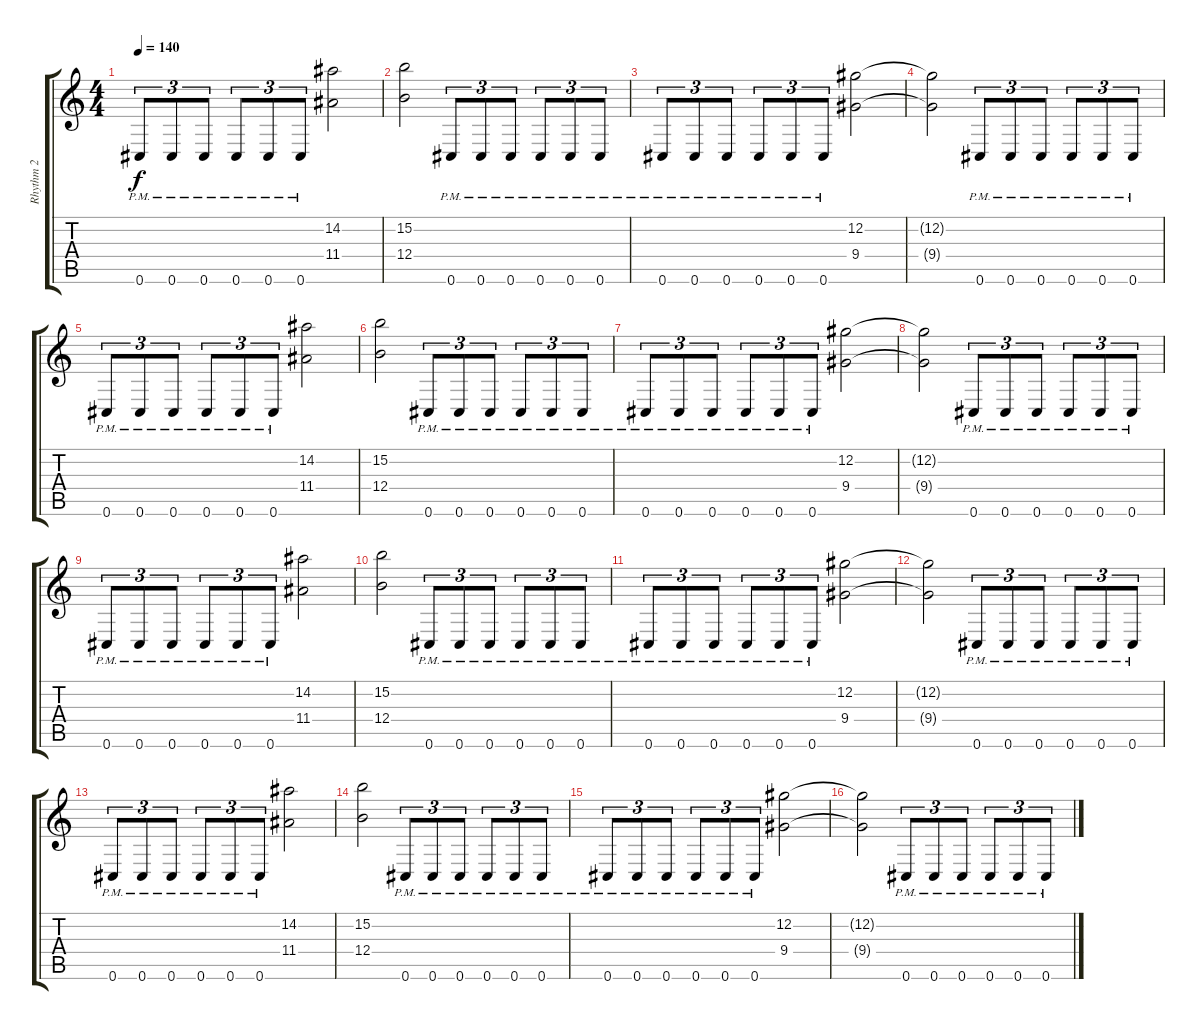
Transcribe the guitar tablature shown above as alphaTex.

\track ("Rhythm 2" "Rhythm 2") {instrument distortionguitar}
\staff {score tabs}
\tuning (Db4 Ab3 E3 B2 Gb2 Db2) {hide}
\ts (4 4)
\tempo 140
\clef g2
\ks c
0.6{pm}.8{tu (3 2) dy f} 0.6{pm}.8{tu (3 2)} 0.6{pm}.8{tu (3 2)} 0.6{pm}.8{tu (3 2)} 0.6{pm}.8{tu (3 2)} 0.6{pm}.8{tu (3 2)} (14.2 11.4).2 |
(15.2 12.4).2 0.6{pm}.8{tu (3 2)} 0.6{pm}.8{tu (3 2)} 0.6{pm}.8{tu (3 2)} 0.6{pm}.8{tu (3 2)} 0.6{pm}.8{tu (3 2)} 0.6{pm}.8{tu (3 2)} |
0.6{pm}.8{tu (3 2)} 0.6{pm}.8{tu (3 2)} 0.6{pm}.8{tu (3 2)} 0.6{pm}.8{tu (3 2)} 0.6{pm}.8{tu (3 2)} 0.6{pm}.8{tu (3 2)} (12.2 9.4).2 |
(12.2{t} 9.4{t}).2 0.6{pm}.8{tu (3 2)} 0.6{pm}.8{tu (3 2)} 0.6{pm}.8{tu (3 2)} 0.6{pm}.8{tu (3 2)} 0.6{pm}.8{tu (3 2)} 0.6{pm}.8{tu (3 2)} |
0.6{pm}.8{tu (3 2)} 0.6{pm}.8{tu (3 2)} 0.6{pm}.8{tu (3 2)} 0.6{pm}.8{tu (3 2)} 0.6{pm}.8{tu (3 2)} 0.6{pm}.8{tu (3 2)} (14.2 11.4).2 |
(15.2 12.4).2 0.6{pm}.8{tu (3 2)} 0.6{pm}.8{tu (3 2)} 0.6{pm}.8{tu (3 2)} 0.6{pm}.8{tu (3 2)} 0.6{pm}.8{tu (3 2)} 0.6{pm}.8{tu (3 2)} |
0.6{pm}.8{tu (3 2)} 0.6{pm}.8{tu (3 2)} 0.6{pm}.8{tu (3 2)} 0.6{pm}.8{tu (3 2)} 0.6{pm}.8{tu (3 2)} 0.6{pm}.8{tu (3 2)} (12.2 9.4).2 |
(12.2{t} 9.4{t}).2 0.6{pm}.8{tu (3 2)} 0.6{pm}.8{tu (3 2)} 0.6{pm}.8{tu (3 2)} 0.6{pm}.8{tu (3 2)} 0.6{pm}.8{tu (3 2)} 0.6{pm}.8{tu (3 2)} |
0.6{pm}.8{tu (3 2)} 0.6{pm}.8{tu (3 2)} 0.6{pm}.8{tu (3 2)} 0.6{pm}.8{tu (3 2)} 0.6{pm}.8{tu (3 2)} 0.6{pm}.8{tu (3 2)} (14.2 11.4).2 |
(15.2 12.4).2 0.6{pm}.8{tu (3 2)} 0.6{pm}.8{tu (3 2)} 0.6{pm}.8{tu (3 2)} 0.6{pm}.8{tu (3 2)} 0.6{pm}.8{tu (3 2)} 0.6{pm}.8{tu (3 2)} |
0.6{pm}.8{tu (3 2)} 0.6{pm}.8{tu (3 2)} 0.6{pm}.8{tu (3 2)} 0.6{pm}.8{tu (3 2)} 0.6{pm}.8{tu (3 2)} 0.6{pm}.8{tu (3 2)} (12.2 9.4).2 |
(12.2{t} 9.4{t}).2 0.6{pm}.8{tu (3 2)} 0.6{pm}.8{tu (3 2)} 0.6{pm}.8{tu (3 2)} 0.6{pm}.8{tu (3 2)} 0.6{pm}.8{tu (3 2)} 0.6{pm}.8{tu (3 2)} |
0.6{pm}.8{tu (3 2)} 0.6{pm}.8{tu (3 2)} 0.6{pm}.8{tu (3 2)} 0.6{pm}.8{tu (3 2)} 0.6{pm}.8{tu (3 2)} 0.6{pm}.8{tu (3 2)} (14.2 11.4).2 |
(15.2 12.4).2 0.6{pm}.8{tu (3 2)} 0.6{pm}.8{tu (3 2)} 0.6{pm}.8{tu (3 2)} 0.6{pm}.8{tu (3 2)} 0.6{pm}.8{tu (3 2)} 0.6{pm}.8{tu (3 2)} |
0.6{pm}.8{tu (3 2)} 0.6{pm}.8{tu (3 2)} 0.6{pm}.8{tu (3 2)} 0.6{pm}.8{tu (3 2)} 0.6{pm}.8{tu (3 2)} 0.6{pm}.8{tu (3 2)} (12.2 9.4).2 |
(12.2{t} 9.4{t}).2 0.6{pm}.8{tu (3 2)} 0.6{pm}.8{tu (3 2)} 0.6{pm}.8{tu (3 2)} 0.6{pm}.8{tu (3 2)} 0.6{pm}.8{tu (3 2)} 0.6{pm}.8{tu (3 2)}
